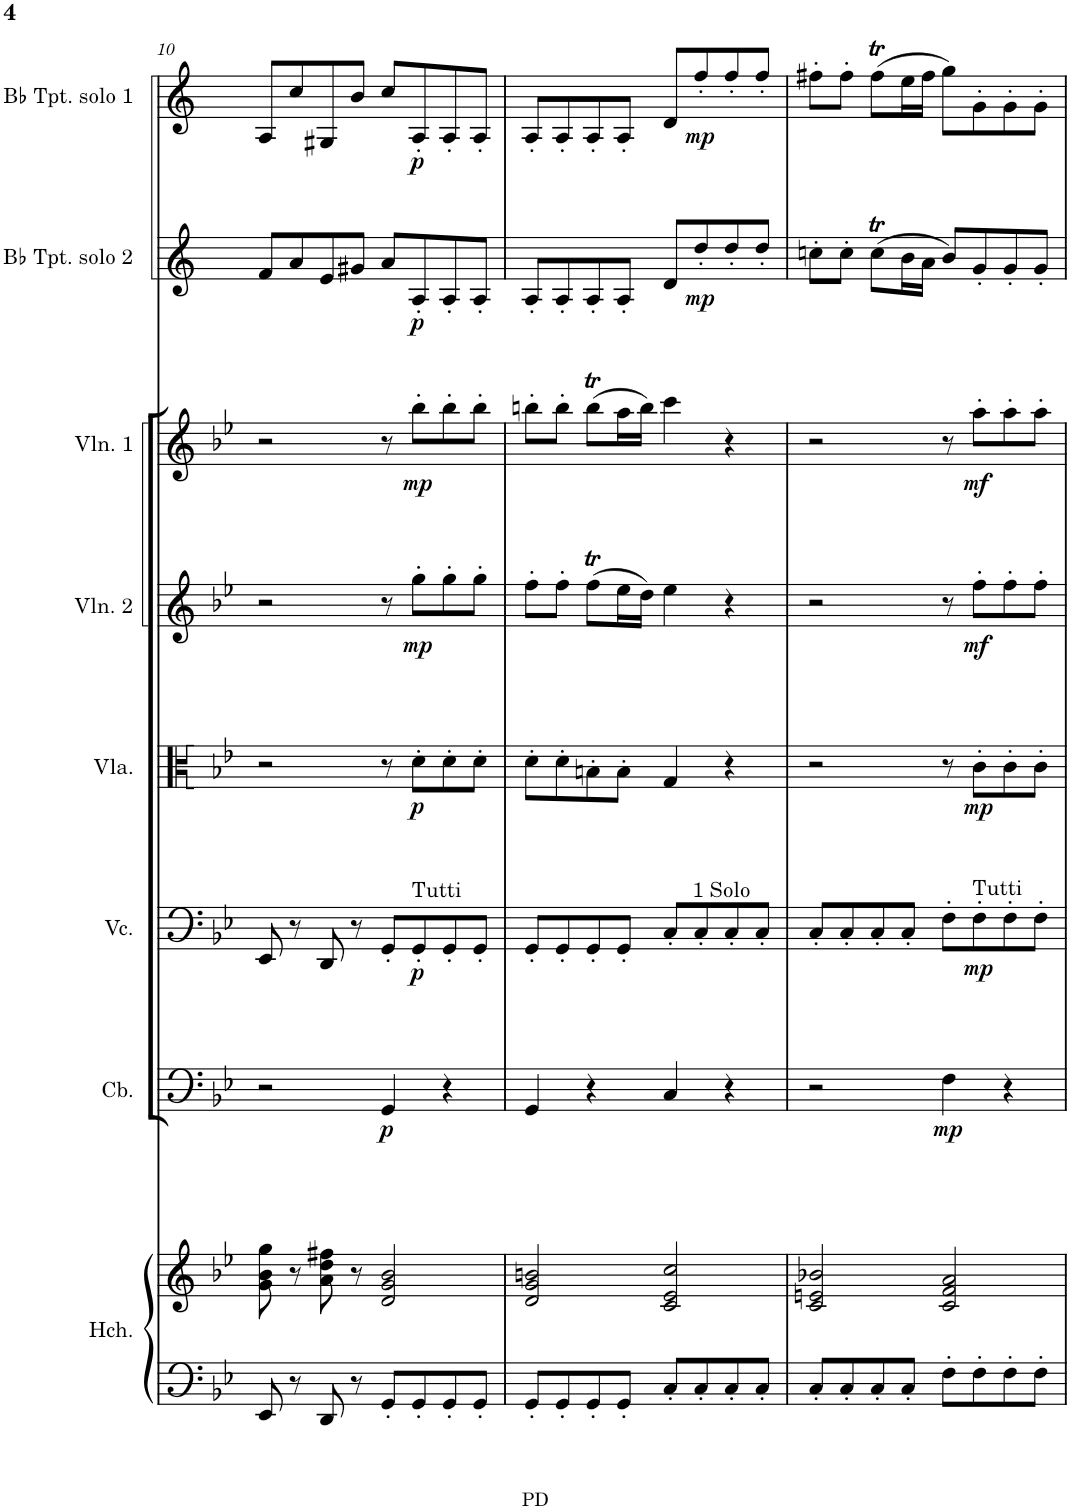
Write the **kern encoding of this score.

**kern	**kern	**kern	**dynam	**kern	**dynam	**kern	**dynam	**kern	**dynam	**kern	**dynam	**kern	**dynam	**kern	**dynam
*part8	*part8	*part7	*part7	*part6	*part6	*part5	*part5	*part4	*part4	*part3	*part3	*part2	*part2	*part1	*part1
*staff9	*staff8	*staff7	*staff7	*staff6	*staff6	*staff5	*staff5	*staff4	*staff4	*staff3	*staff3	*staff2	*staff2	*staff1	*staff1
*I"Harpsichord	*	*I"Contrabass	*	*I"Violoncello	*	*I"Viola	*	*I"Violin 2	*	*I"Violin 1	*	*I"Bb Trumpet solo 2	*	*I"Bb Trumpet solo 1	*
*I'Hch.	*	*I'Cb.	*	*I'Vc.	*	*I'Vla.	*	*I'Vln. 2	*	*I'Vln. 1	*	*I'Bb Tpt. solo 2	*	*I'Bb Tpt. solo 1	*
!!LO:PB:g=z
*clefF4	*clefG2	*clefF4	*	*clefF4	*	*clefC3	*	*clefG2	*	*clefG2	*	*clefG2	*	*clefG2	*
*	*	*Trd7c12	*	*	*	*	*	*	*	*	*	*Trd1c2	*	*Trd1c2	*
*k[b-e-]	*k[b-e-]	*k[b-e-]	*	*k[b-e-]	*	*k[b-e-]	*	*k[b-e-]	*	*k[b-e-]	*	*k[]	*	*k[]	*
*M4/4	*M4/4	*M4/4	*	*M4/4	*	*M4/4	*	*M4/4	*	*M4/4	*	*M4/4	*	*M4/4	*
*met(c)	*met(c)	*met(c)	*	*met(c)	*	*met(c)	*	*met(c)	*	*met(c)	*	*met(c)	*	*met(c)	*
=10	=10	=10	=10	=10	=10	=10	=10	=10	=10	=10	=10	=10	=10	=10	=10
8EE-/	8g\ 8b-\ 8gg\	2r	.	8EE-/	.	2r	.	2r	.	2r	.	8f/L	.	8A/L	.
8r	8r	.	.	8r	.	.	.	.	.	.	.	8a/	.	8cc/	.
8DD/	8a\ 8dd\ 8ff#X\	.	.	8DD/	.	.	.	.	.	.	.	8e/	.	8G#X/	.
8r	8r	.	.	8r	.	.	.	.	.	.	.	8g#X/J	.	8b/J	.
!	!	!	!LO:DY:b	!	!	!	!	!	!	!	!	!	!	!	!
8GG'/L	2d/ 2g/ 2b-/	4GG/	p	8GG'/L	.	8r	.	8r	.	8r	.	8a/L	.	8cc/L	.
!	!	!	!	!LO:TX:a:t=Tutti	!	!	!	!	!	!	!	!	!	!	!
!	!	!	!	!	!LO:DY:b	!	!LO:DY:b	!	!LO:DY:b	!	!LO:DY:b	!	!LO:DY:b	!	!LO:DY:b
8GG'/	.	.	.	8GG'/	p	8d'\L	p	8gg'\L	mp	8bb-'\L	mp	8A'/	p	8A'/	p
8GG'/	.	4r	.	8GG'/	.	8d'\	.	8gg'\	.	8bb-'\	.	8A'/	.	8A'/	.
8GG'/J	.	.	.	8GG'/J	.	8d'\J	.	8gg'\J	.	8bb-'\J	.	8A'/J	.	8A'/J	.
=11	=11	=11	=11	=11	=11	=11	=11	=11	=11	=11	=11	=11	=11	=11	=11
8GG'/L	2d/ 2g/ 2bn/	4GG/	.	8GG'/L	.	8d'\L	.	8ff'\L	.	8bbn'\L	.	8A'/L	.	8A'/L	.
8GG'/	.	.	.	8GG'/	.	8d'\	.	8ff'\J	.	8bb'\J	.	8A'/	.	8A'/	.
8GG'/	.	4r	.	8GG'/	.	8Bn'\	.	(8ffT\L	.	(8bbt\L	.	8A'/	.	8A'/	.
8GG'/J	.	.	.	8GG'/J	.	8B'\J	.	16ee-\L	.	16aa\L	.	8A'/J	.	8A'/J	.
.	.	.	.	.	.	.	.	16dd\JJ)	.	16bb\JJ)	.	.	.	.	.
8C'/L	2c/ 2e-/ 2cc/	4C/	.	8C'/L	.	4G/	.	4ee-\	.	4ccc\	.	8d/L	.	8d/L	.
!	!	!	!	!LO:TX:a:t=1 Solo	!	!	!	!	!	!	!	!	!	!	!
!	!	!	!	!	!	!	!	!	!	!	!	!	!LO:DY:b	!	!LO:DY:b
8C'/	.	.	.	8C'/	.	.	.	.	.	.	.	8dd'/	mp	8ff'/	mp
8C'/	.	4r	.	8C'/	.	4r	.	4r	.	4r	.	8dd'/	.	8ff'/	.
8C'/J	.	.	.	8C'/J	.	.	.	.	.	.	.	8dd'/J	.	8ff'/J	.
=12	=12	=12	=12	=12	=12	=12	=12	=12	=12	=12	=12	=12	=12	=12	=12
8C'/L	2c/ 2en/ 2b-X/	2r	.	8C'/L	.	2r	.	2r	.	2r	.	8ccn'\L	.	8ff#X'\L	.
8C'/	.	.	.	8C'/	.	.	.	.	.	.	.	8cc'\J	.	8ff#'\J	.
8C'/	.	.	.	8C'/	.	.	.	.	.	.	.	(8ccT\L	.	(8ff#t\L	.
8C'/J	.	.	.	8C'/J	.	.	.	.	.	.	.	16b\L	.	16ee\L	.
.	.	.	.	.	.	.	.	.	.	.	.	16a\JJ	.	16ff#\JJ	.
!	!	!	!LO:DY:b	!	!	!	!	!	!	!	!	!	!	!	!
8F'\L	2c/ 2f/ 2a/	4F\	mp	8F'\L	.	8r	.	8r	.	8r	.	8b/L)	.	8gg\L)	.
!	!	!	!	!LO:TX:a:t=Tutti	!	!	!	!	!	!	!	!	!	!	!
!	!	!	!	!	!LO:DY:b	!	!LO:DY:b	!	!LO:DY:b	!	!LO:DY:b	!	!	!	!
8F'\	.	.	.	8F'\	mp	8c'\L	mp	8ff'\L	mf	8aa'\L	mf	8g'/	.	8g'\	.
8F'\	.	4r	.	8F'\	.	8c'\	.	8ff'\	.	8aa'\	.	8g'/	.	8g'\	.
8F'\J	.	.	.	8F'\J	.	8c'\J	.	8ff'\J	.	8aa'\J	.	8g'/J	.	8g'\J	.
=	=	=	=	=	=	=	=	=	=	=	=	=	=	=	=
*-	*-	*-	*-	*-	*-	*-	*-	*-	*-	*-	*-	*-	*-	*-	*-
